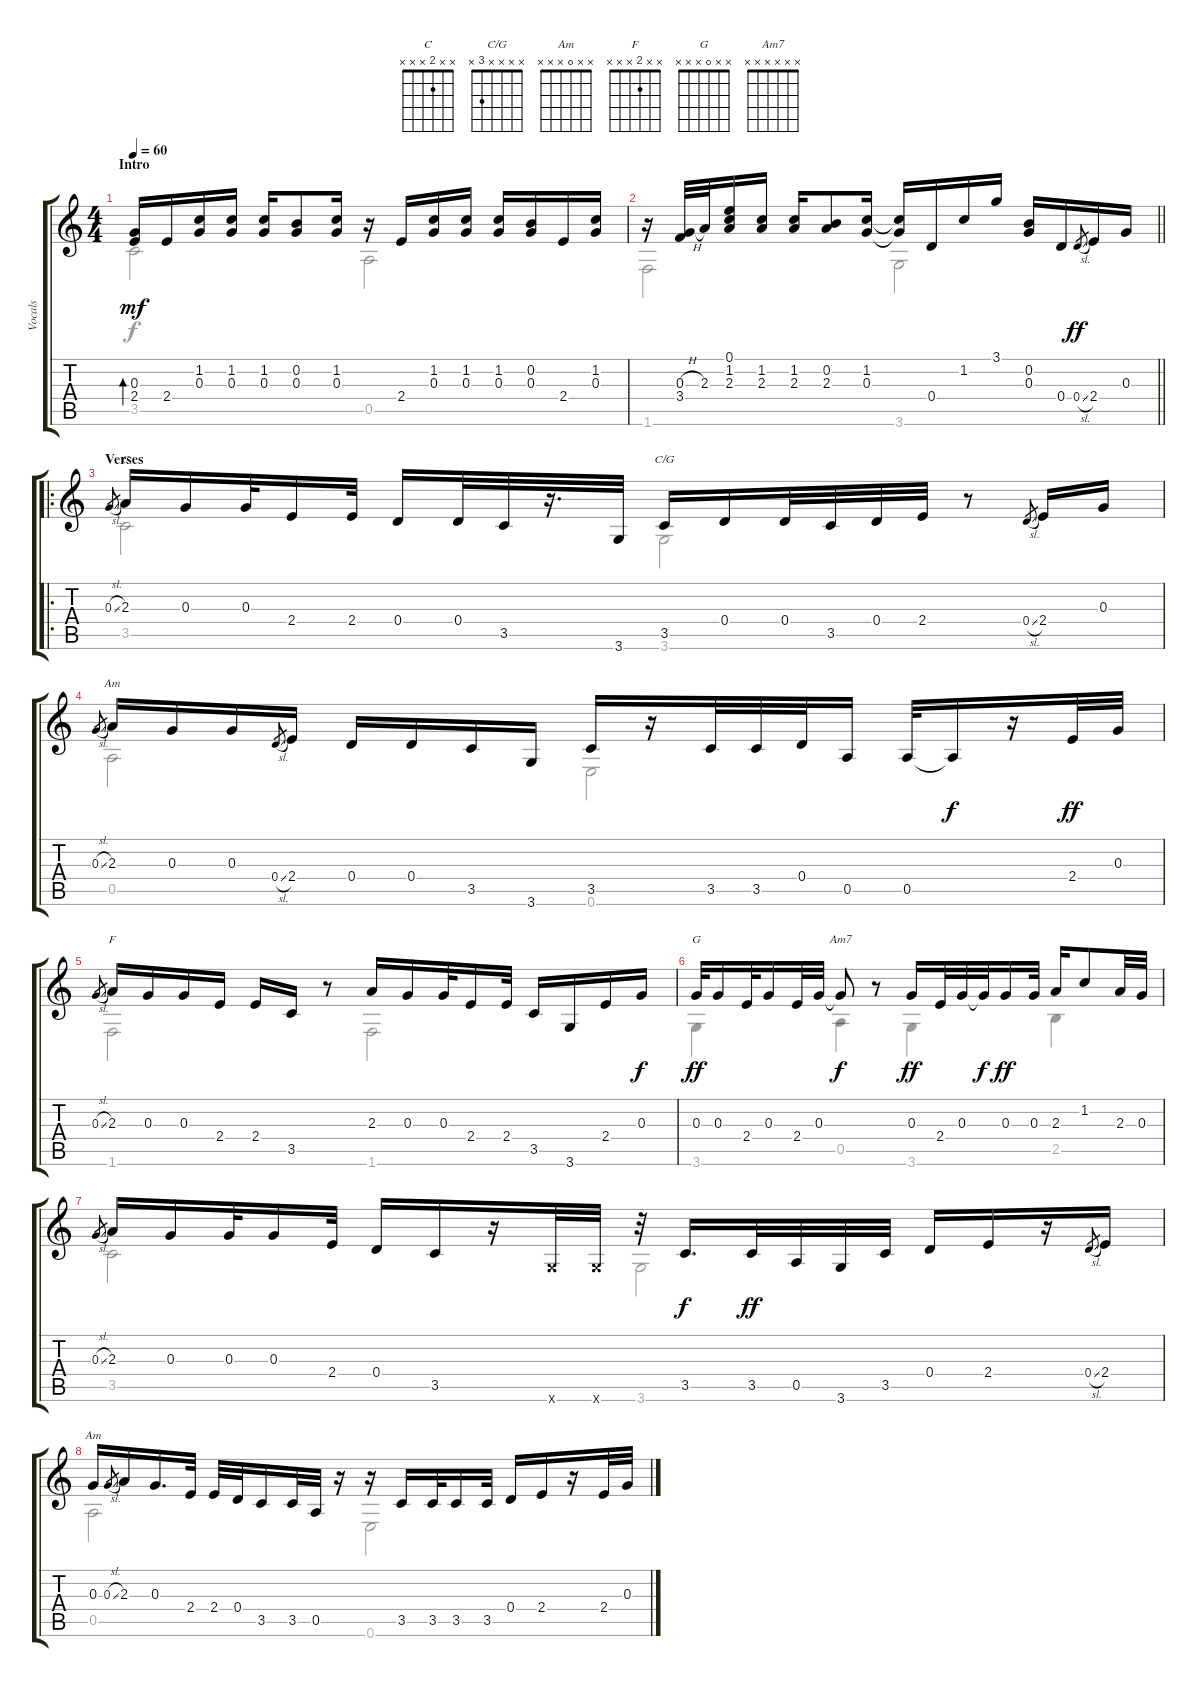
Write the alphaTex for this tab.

\track ("Vocals" "Vocals") {instrument acousticguitarnylon}
\staff {score tabs}
\tuning (E4 B3 G3 D3 A2 E2) {hide}
\chord ("C" x x 2 x x x)
\chord ("C/G" x x x x 3 x)
\chord ("Am" x x 2 x x x)
\chord ("F" x x 2 x x x)
\chord ("G" x x 0 x x x)
\chord ("Am7" x x x x x x)
\chord ("Am" x x 0 x x x)
\voice
\ts (4 4)
\section ("" "Intro")
\tempo 60
\clef g2
\ks c
(0.3 2.4).16{bd 60 dy mf instrument acousticguitarnylon} 2.4.16 (1.2 0.3).16 (1.2 0.3).16 (1.2 0.3).16 (0.2 0.3).8 (1.2 0.3).16 r.16 2.4.16 (1.2 0.3).16 (1.2 0.3).16 (1.2 0.3).16 (0.2 0.3).16 2.4.16 (1.2 0.3).16 |
\barLineRight lightlight
r.16 (0.3{h} 3.4).32 2.3.32 (0.1 1.2 2.3).16 (1.2 2.3).16 (1.2 2.3).16 (0.2 2.3).8 (1.2 0.3).16 (1.2{t} 0.3{t}).16 0.4.16 1.2.16 3.1.16 (0.2 0.3).16 0.4.16 0.4{sl}.8{gr dy ff} 2.4.16 0.3.16 |
\ro
\section ("" "Verses")
0.3{sl}.8{gr} 2.3.16{ch "C"} 0.3.16 0.3.32 2.4.16 2.4.32 0.4.16 0.4.32 3.5.32 r.16{d} 3.6.32 3.5.16{ch "C/G"} 0.4.16 0.4.32 3.5.32 0.4.32 2.4.32 r.8 0.4{sl}.8{gr} 2.4.16 0.3.16 |
0.3{sl}.8{gr} 2.3.16{ch "Am"} 0.3.16 0.3.16 0.4{sl}.8{gr} 2.4.16 0.4.16 0.4.16 3.5.16 3.6.16 3.5.16 r.16 3.5.32 3.5.32 0.4.32 0.5.16 0.5.32 0.5{t}.16{dy f} r.16 2.4.32{dy ff} 0.3.32 |
0.3{sl}.8{gr} 2.3.16{ch "F"} 0.3.16 0.3.16 2.4.16 2.4.16 3.5.16 r.8 2.3.16 0.3.16 0.3.32 2.4.16 2.4.32 3.5.16 3.6.16 2.4.16 0.3.16{dy f} |
0.3.32{ch "G" dy ff} 0.3.16 2.4.32 0.3.16 2.4.32 0.3.32 0.3{t}.8{ch "Am7" dy f} r.8 0.3.16{dy ff} 2.4.32 0.3.32 0.3{t}.32{dy f} 0.3.16{dy ff} 0.3.32 2.3.16 1.2.8 2.3.32 0.3.32 |
0.3{sl}.8{gr} 2.3.16 0.3.16 0.3.32 0.3.16 2.4.32 0.4.16 3.5.16 r.16 3.6{x}.32 3.6{x}.32 r.32 3.5.16{d dy f} 3.5.32{dy ff} 0.5.32 3.6.32 3.5.32 0.4.16 2.4.16 r.16 0.4{sl}.8{gr} 2.4.16 |
0.3.16{ch "Am"} 0.3{sl}.8{gr} 2.3.16 0.3.16{d} 2.4.32 2.4.32 0.4.32 3.5.16 3.5.32 0.5.32 r.16 r.16 3.5.16 3.5.32 3.5.16 3.5.32 0.4.16 2.4.16 r.16 2.4.32 0.3.32
\voice
\clef g2
\ottava regular
\simile none
\ks c
3.5.2{dy f} 0.5.2 |
\barLineRight lightlight
1.6.2 3.6.2 |
3.5.2 3.6.2 |
0.5.2 0.6.2 |
1.6.2 1.6.2 |
3.6.4 0.5.4 3.6.4 2.5.4 |
3.5.2 3.6.2 |
0.5.2 0.6.2
